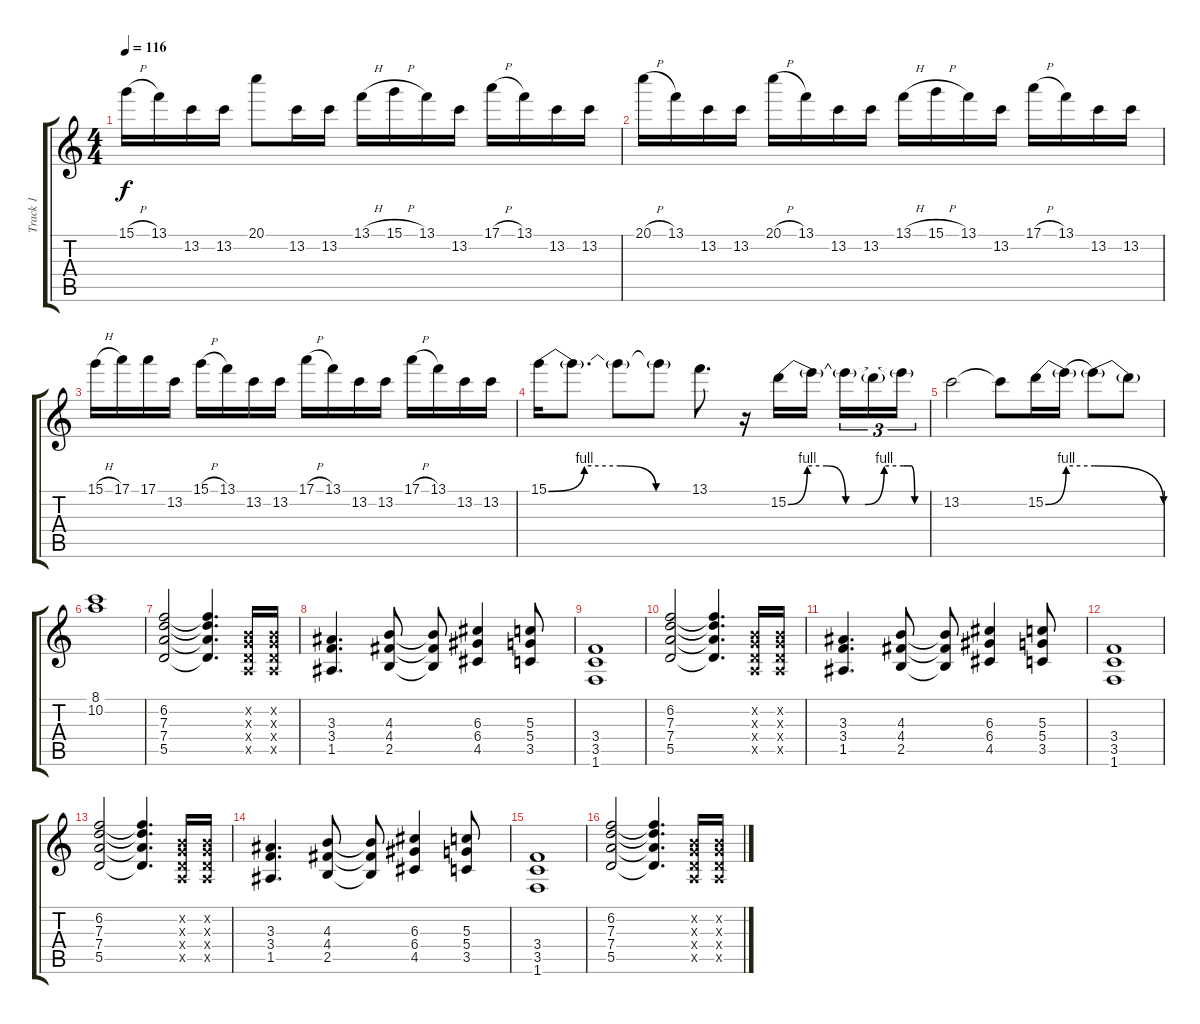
\track ("Track 1" "Track 1") {instrument acousticguitarsteel}
\staff {score tabs}
\tuning (E4 B3 G3 D3 A2 E2) {hide}
\ts (4 4)
\tempo 116
\clef g2
\ks c
15.1{h}.16{dy f} 13.1.16 13.2.16 13.2.16 20.1.8 13.2.16 13.2.16 13.1{h}.16 15.1{h}.16 13.1.16 13.2.16 17.1{h}.16 13.1.16 13.2.16 13.2.16 |
20.1{h}.16 13.1.16 13.2.16 13.2.16 20.1{h}.16 13.1.16 13.2.16 13.2.16 13.1{h}.16 15.1{h}.16 13.1.16 13.2.16 17.1{h}.16 13.1.16 13.2.16 13.2.16 |
15.1{h}.16 17.1.16 17.1.16 13.2.16 15.1{h}.16 13.1.16 13.2.16 13.2.16 17.1{h}.16 13.1.16 13.2.16 13.2.16 17.1{h}.16 13.1.16 13.2.16 13.2.16 |
15.1{be (custom 0 0 15 4 30 4 45 0 60 0)}.16 15.1{t}.8{d} 15.1{t}.8 15.1{t}.8 13.1.8{d} r.16 15.2{be (custom 0 0 10 4 20 4 30 0 40 0 50 4 60 4)}.16 15.2{t}.16 15.2{t}.16{tu (3 2)} 15.2{t}.16{tu (3 2)} 15.2{be (custom 0 4 10 4 20 4 30 0 40 0 50 0 60 0) t}.16{tu (3 2)} |
13.2.2 13.2{t}.8 15.2{be (bend 0 0 60 4)}.16 15.2{be (hold 0 4 60 4) t}.16 15.2{be (release 0 4 60 0) t}.8 15.2{t}.8 |
(8.1 10.2).1 |
(6.2 7.3 7.4 5.5).2 (6.2{t} 7.3{t} 7.4{t} 5.5{t}).4{d} (0.2{x} 0.3{x} 0.4{x} 0.5{x}).16 (0.2{x} 0.3{x} 0.4{x} 0.5{x}).16 |
(3.3 3.4 1.5).4{d} (4.3 4.4 2.5).8 (4.3{t} 4.4{t} 2.5{t}).8 (6.3 6.4 4.5).4 (5.3 5.4 3.5).8 |
(3.4 3.5 1.6).1 |
(6.2 7.3 7.4 5.5).2 (6.2{t} 7.3{t} 7.4{t} 5.5{t}).4{d} (0.2{x} 0.3{x} 0.4{x} 0.5{x}).16 (0.2{x} 0.3{x} 0.4{x} 0.5{x}).16 |
(3.3 3.4 1.5).4{d} (4.3 4.4 2.5).8 (4.3{t} 4.4{t} 2.5{t}).8 (6.3 6.4 4.5).4 (5.3 5.4 3.5).8 |
(3.4 3.5 1.6).1 |
(6.2 7.3 7.4 5.5).2 (6.2{t} 7.3{t} 7.4{t} 5.5{t}).4{d} (0.2{x} 0.3{x} 0.4{x} 0.5{x}).16 (0.2{x} 0.3{x} 0.4{x} 0.5{x}).16 |
(3.3 3.4 1.5).4{d} (4.3 4.4 2.5).8 (4.3{t} 4.4{t} 2.5{t}).8 (6.3 6.4 4.5).4 (5.3 5.4 3.5).8 |
(3.4 3.5 1.6).1 |
(6.2 7.3 7.4 5.5).2 (6.2{t} 7.3{t} 7.4{t} 5.5{t}).4{d} (0.2{x} 0.3{x} 0.4{x} 0.5{x}).16 (0.2{x} 0.3{x} 0.4{x} 0.5{x}).16
